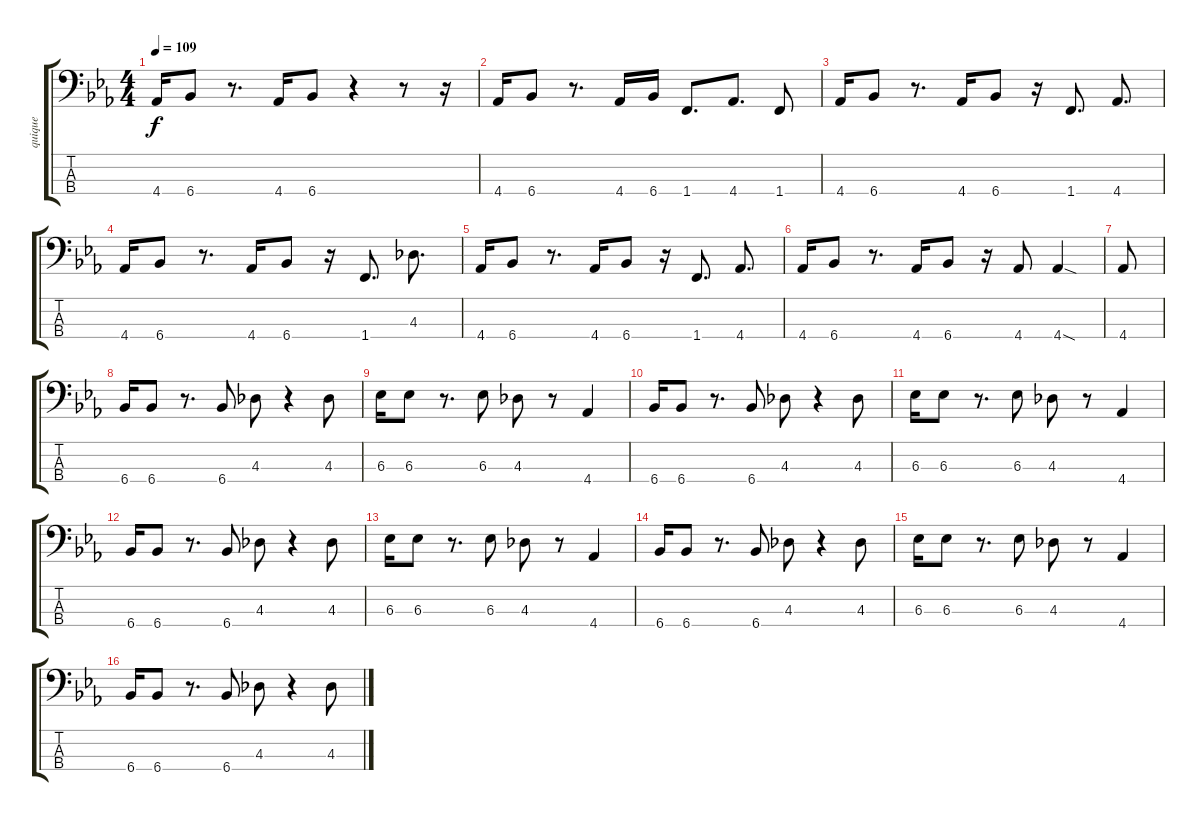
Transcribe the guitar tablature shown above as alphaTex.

\track ("quique" "quique") {instrument acousticbass}
\staff {score tabs}
\tuning (G2 D2 A1 E1) {hide}
\ts (4 4)
\tempo 109
\clef f4
\ks eb
4.4.16{dy f} 6.4.8 r.8{d} 4.4.16 6.4.8 r.4 r.8 r.16 |
4.4.16 6.4.8 r.8{d} 4.4.16 6.4.16 1.4.8{d} 4.4.8{d} 1.4.8 |
4.4.16 6.4.8 r.8{d} 4.4.16 6.4.8 r.16 1.4.8{d} 4.4.8{d} |
4.4.16 6.4.8 r.8{d} 4.4.16 6.4.8 r.16 1.4.8{d} 4.3.8{d} |
4.4.16 6.4.8 r.8{d} 4.4.16 6.4.8 r.16 1.4.8{d} 4.4.8{d} |
4.4.16 6.4.8 r.8{d} 4.4.16 6.4.8 r.16 4.4.8 4.4{sod}.4 |
4.4.8 |
6.4.16 6.4.8 r.8{d} 6.4.8 4.3.8 r.4 4.3.8 |
6.3.16 6.3.8 r.8{d} 6.3.8 4.3.8 r.8 4.4.4 |
6.4.16 6.4.8 r.8{d} 6.4.8 4.3.8 r.4 4.3.8 |
6.3.16 6.3.8 r.8{d} 6.3.8 4.3.8 r.8 4.4.4 |
6.4.16 6.4.8 r.8{d} 6.4.8 4.3.8 r.4 4.3.8 |
6.3.16 6.3.8 r.8{d} 6.3.8 4.3.8 r.8 4.4.4 |
6.4.16 6.4.8 r.8{d} 6.4.8 4.3.8 r.4 4.3.8 |
6.3.16 6.3.8 r.8{d} 6.3.8 4.3.8 r.8 4.4.4 |
6.4.16 6.4.8 r.8{d} 6.4.8 4.3.8 r.4 4.3.8
